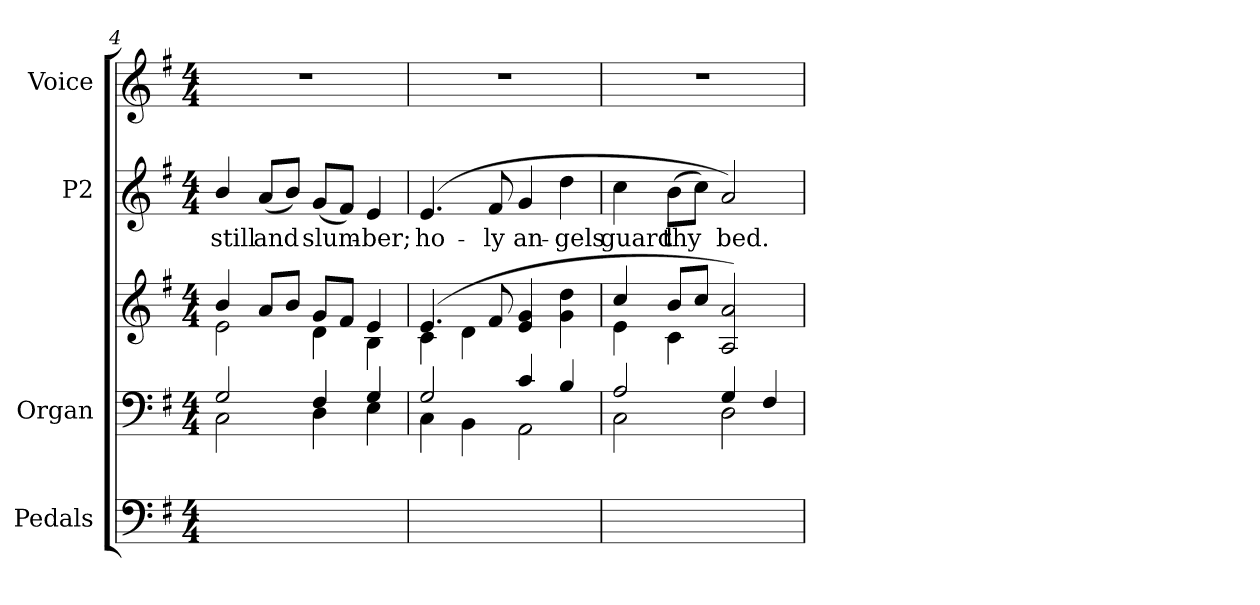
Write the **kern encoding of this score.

**kern	**kern	**kern	**kern	**text	**kern
*part4	*part3	*part3	*part2	*part2	*part1
*staff5	*staff4	*staff3	*staff2	*staff2	*staff1
*I"Pedals	*I"Organ	*	*I"P2	*	*I"Voice
*I'Ped.	*	*	*	*	*
*clefF4	*clefF4	*clefG2	*clefG2	*	*clefG2
*k[f#]	*k[f#]	*k[f#]	*k[f#]	*	*k[f#]
*G:	*G:	*G:	*G:	*	*G:
*M4/4	*M4/4	*M4/4	*M4/4	*	*M4/4
=4	=4	=4	=4	=4	=4
*	*^	*^	*	*	*
!	!	!	!	!	!	!LO:LY:b:color=#000000	!
2Ci/yy	2Gi/	2Ci\	4bi/	2ei\	4bi/	still	1r
!	!	!	!	!	!	!LO:LY:b:color=#000000	!
.	.	.	8ai/L	.	(8ai/L	and	.
.	.	.	8bi/J	.	8bi/J)	.	.
!	!	!	!	!	!	!LO:LY:b:color=#000000	!
4Di\yy	4F#i/	4Di\	8gi/L	4di\	(8gi/L	slum-	.
.	.	.	8f#i/J	.	8f#i/J)	.	.
!	!	!	!	!	!	!LO:LY:b:color=#000000	!
4Ei\yy	4Gi/	4Ei\	4ei/	4Bi\	4ei/	-ber;	.
=5	=5	=5	=5	=5	=5	=5	=5
!	!	!	!	!	!	!LO:LY:b:color=#000000	!
4Ci/yy	2Gi/	4Ci\	(4.ei/	4ci\	(4.ei/	ho-	1r
4BBi/yy	.	4BBi\	.	4di\	.	.	.
!	!	!	!	!	!	!LO:LY:b:color=#000000	!
.	.	.	8f#i/	.	8f#i/	-ly	.
!	!	!	!	!	!	!LO:LY:b:color=#000000	!
2AAi/yy	4ci/	2AAi\	4ei/ 4gi	2ryy	4gi/	an-	.
!	!	!	!	!	!	!LO:LY:b:color=#000000	!
.	4Bi/	.	4gi\ 4ddi	.	4ddi\	-gels	.
!!LO:LB:g=z
=6	=6	=6	=6	=6	=6	=6	=6
!	!	!	!	!	!	!LO:LY:b:color=#000000	!
2Ci/yy	2Ai/	2Ci\	4cci/	4ei\	4cci\	guard	1r
!	!	!	!	!	!	!LO:LY:b:color=#000000	!
.	.	.	8bi/L	4ci\	(8bi\L	thy	.
.	.	.	8cci/J	.	8cci\J)	.	.
!	!	!	!	!	!	!LO:LY:b:color=#000000	!
2Di\yy	4Gi/	2Di\	2Ai/ 2ai)	2ryy	2ai/)	bed.	.
.	4F#i/	.	.	.	.	.	.
*	*v	*v	*	*	*	*	*
*	*	*v	*v	*	*	*
=	=	=	=	=	=
*-	*-	*-	*-	*-	*-
